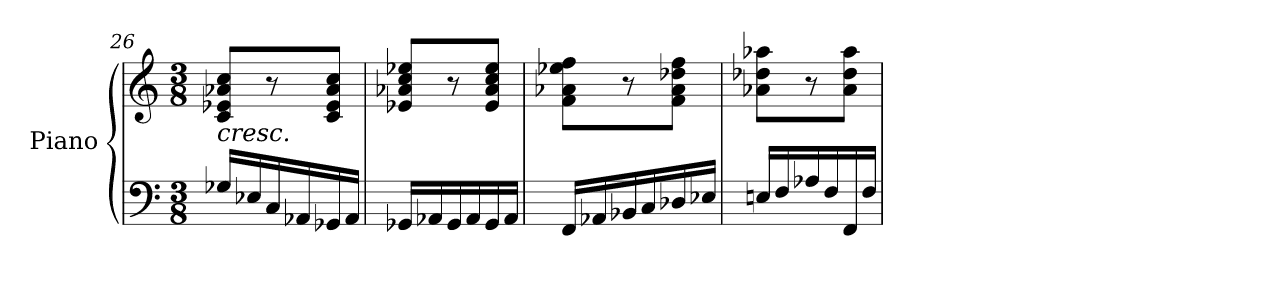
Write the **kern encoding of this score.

**kern	**kern
*part1	*part1
*staff2	*staff1
*I"Piano	*
*I'Pno.	*
*clefF4	*clefG2
*k[]	*k[]
*M3/8	*M3/8
=26	=26
!	!LO:TX:b:i:t=cresc.
16G-X/LL	8c/ 8e-X/ 8a-X/ 8cc/L
16E-X/	.
16C/	8r
16AA-X/	.
16GG-X/	8c/ 8e-/ 8a-/ 8cc/J
16AA-/JJ	.
=27	=27
16GG-X/LL	8e-X/ 8a-X/ 8cc/ 8ee-X/L
16AA-X/	.
16GG-/	8r
16AA-/	.
16GG-/	8e-/ 8a-/ 8cc/ 8ee-/J
16AA-/JJ	.
=28	=28
16FF/LL	8f\ 8a-X\ 8ee-X\ 8ff\L
16AA-X/	.
16BB-X/	8r
16C/	.
16D-X/	8f\ 8a-\ 8dd-X\ 8ff\J
16E-X/JJ	.
!!LO:LB:g=z
=29	=29
16En/LL	8a-X\ 8dd-X\ 8aa-X\L
16F/	.
16A-X/	8r
16F/	.
16FF/	8a-\ 8dd-\ 8aa-\J
16F/JJ	.
=	=
*-	*-
